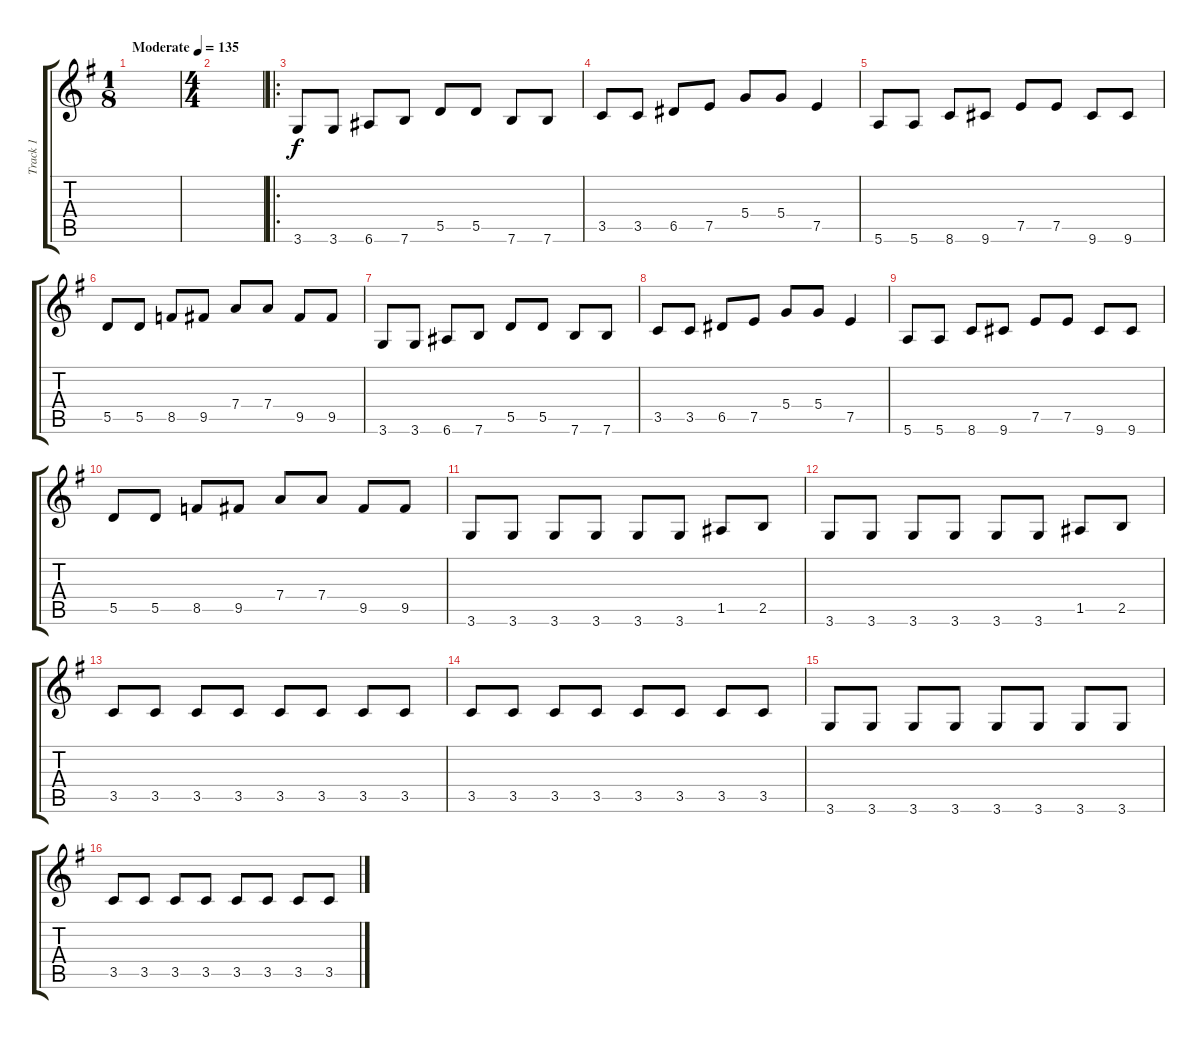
\track ("Track 1" "Track 1") {instrument overdrivenguitar}
\staff {score tabs}
\tuning (E4 B3 G3 D3 A2 E2) {hide}
\ts (1 8)
\tempo (135 "Moderate")
\clef g2
\ks g
|
\ts (4 4)
|
\ro
3.6.8 3.6.8 6.6.8 7.6.8 5.5.8 5.5.8 7.6.8 7.6.8 |
3.5.8 3.5.8 6.5.8 7.5.8 5.4.8 5.4.8 7.5.4 |
5.6.8 5.6.8 8.6.8 9.6.8 7.5.8 7.5.8 9.6.8 9.6.8 |
5.5.8 5.5.8 8.5.8 9.5.8 7.4.8 7.4.8 9.5.8 9.5.8 |
3.6.8 3.6.8 6.6.8 7.6.8 5.5.8 5.5.8 7.6.8 7.6.8 |
3.5.8 3.5.8 6.5.8 7.5.8 5.4.8 5.4.8 7.5.4 |
5.6.8 5.6.8 8.6.8 9.6.8 7.5.8 7.5.8 9.6.8 9.6.8 |
5.5.8 5.5.8 8.5.8 9.5.8 7.4.8 7.4.8 9.5.8 9.5.8 |
3.6.8 3.6.8 3.6.8 3.6.8 3.6.8 3.6.8 1.5.8 2.5.8 |
3.6.8 3.6.8 3.6.8 3.6.8 3.6.8 3.6.8 1.5.8 2.5.8 |
3.5.8 3.5.8 3.5.8 3.5.8 3.5.8 3.5.8 3.5.8 3.5.8 |
3.5.8 3.5.8 3.5.8 3.5.8 3.5.8 3.5.8 3.5.8 3.5.8 |
3.6.8 3.6.8 3.6.8 3.6.8 3.6.8 3.6.8 3.6.8 3.6.8 |
3.5.8 3.5.8 3.5.8 3.5.8 3.5.8 3.5.8 3.5.8 3.5.8
